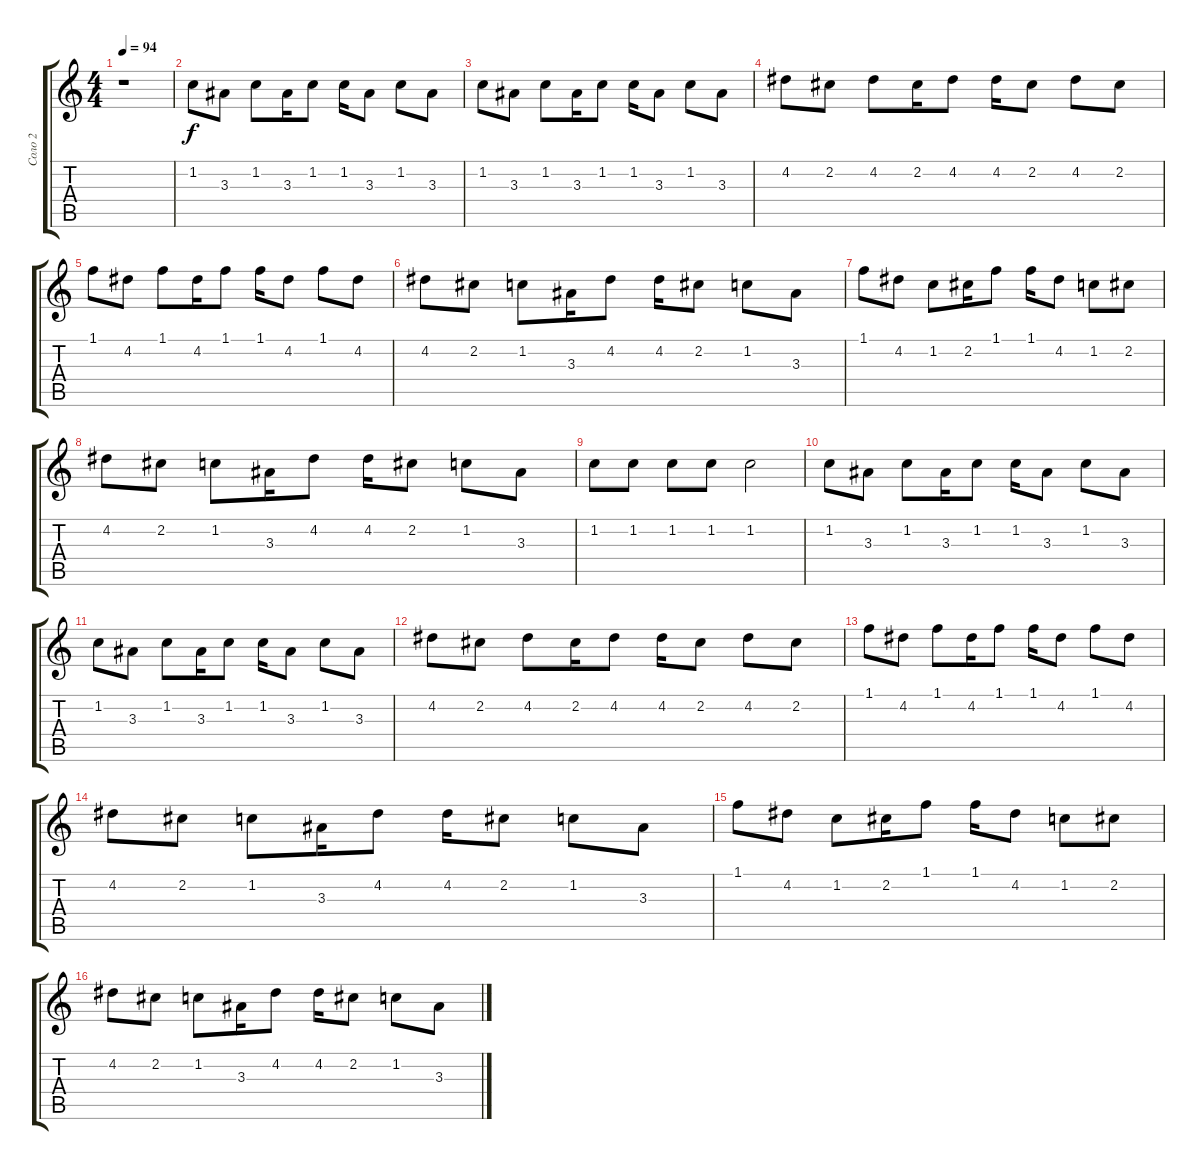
\track ("Соло 2" "Соло 2") {instrument overdrivenguitar}
\staff {score tabs}
\tuning (E4 B3 G3 D3 A2 E2) {hide}
\ts (4 4)
\tempo 94
\clef g2
\ks c
r.1{dy f} |
1.2.8 3.3.8 1.2.8 3.3.16 1.2.8 1.2.16 3.3.8 1.2.8 3.3.8 |
1.2.8 3.3.8 1.2.8 3.3.16 1.2.8 1.2.16 3.3.8 1.2.8 3.3.8 |
4.2.8 2.2.8 4.2.8 2.2.16 4.2.8 4.2.16 2.2.8 4.2.8 2.2.8 |
1.1.8 4.2.8 1.1.8 4.2.16 1.1.8 1.1.16 4.2.8 1.1.8 4.2.8 |
4.2.8 2.2.8 1.2.8 3.3.16 4.2.8 4.2.16 2.2.8 1.2.8 3.3.8 |
1.1.8 4.2.8 1.2.8 2.2.16 1.1.8 1.1.16 4.2.8 1.2.8 2.2.8 |
4.2.8 2.2.8 1.2.8 3.3.16 4.2.8 4.2.16 2.2.8 1.2.8 3.3.8 |
1.2.8 1.2.8 1.2.8 1.2.8 1.2.2 |
1.2.8 3.3.8 1.2.8 3.3.16 1.2.8 1.2.16 3.3.8 1.2.8 3.3.8 |
1.2.8 3.3.8 1.2.8 3.3.16 1.2.8 1.2.16 3.3.8 1.2.8 3.3.8 |
4.2.8 2.2.8 4.2.8 2.2.16 4.2.8 4.2.16 2.2.8 4.2.8 2.2.8 |
1.1.8 4.2.8 1.1.8 4.2.16 1.1.8 1.1.16 4.2.8 1.1.8 4.2.8 |
4.2.8 2.2.8 1.2.8 3.3.16 4.2.8 4.2.16 2.2.8 1.2.8 3.3.8 |
1.1.8 4.2.8 1.2.8 2.2.16 1.1.8 1.1.16 4.2.8 1.2.8 2.2.8 |
4.2.8 2.2.8 1.2.8 3.3.16 4.2.8 4.2.16 2.2.8 1.2.8 3.3.8
